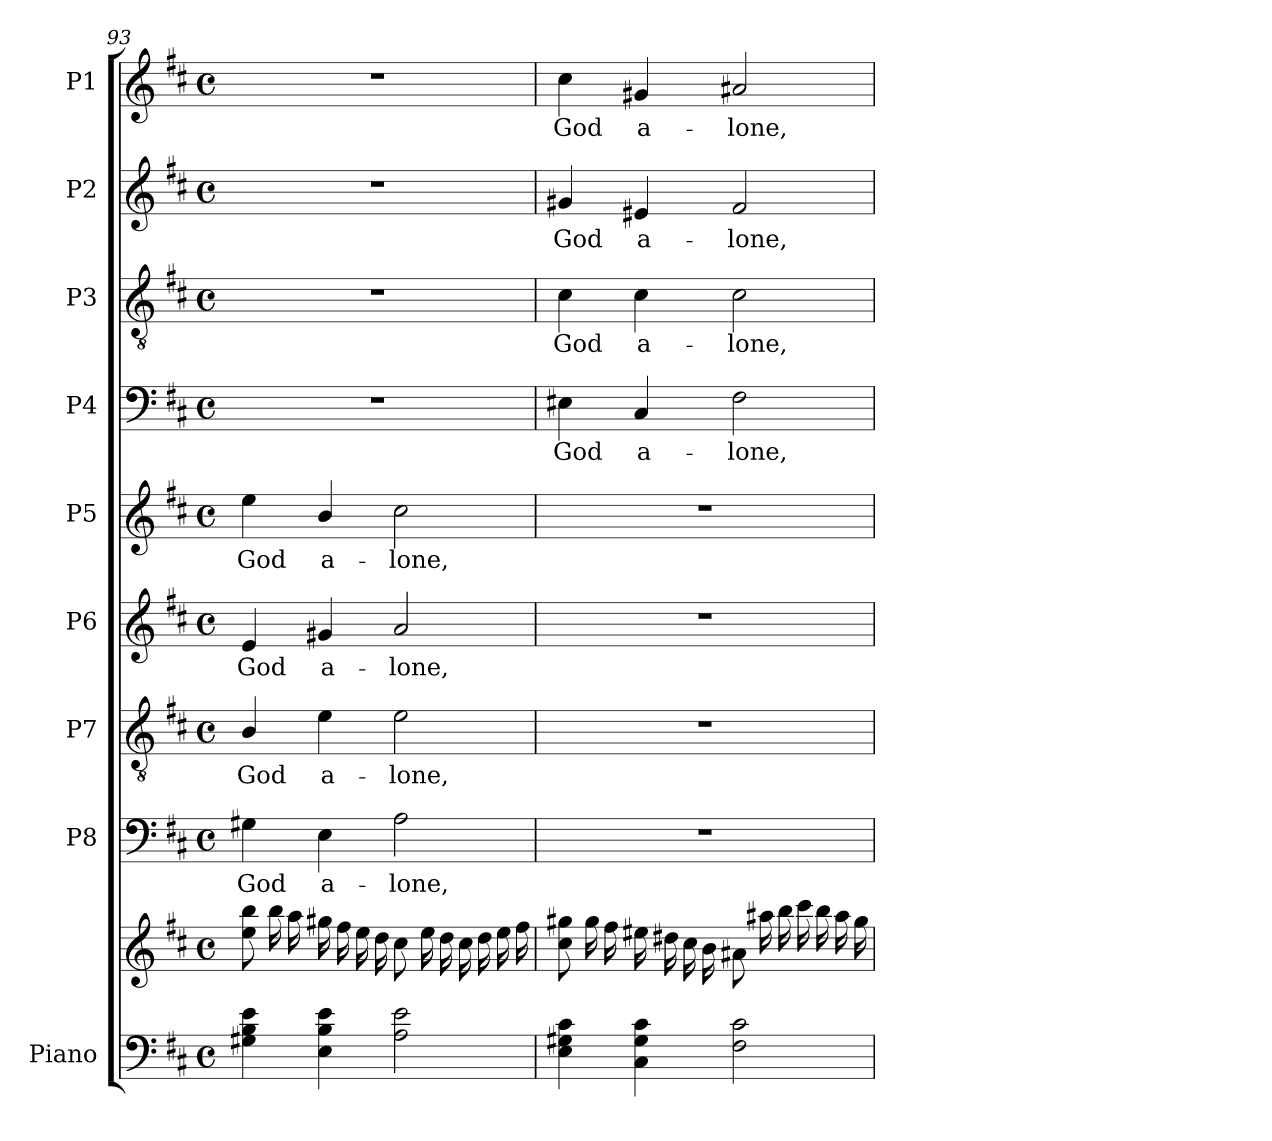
**kern	**kern	**kern	**text	**kern	**text	**kern	**text	**kern	**text	**kern	**text	**kern	**text	**kern	**text	**kern	**text
*part9	*part9	*part8	*part8	*part7	*part7	*part6	*part6	*part5	*part5	*part4	*part4	*part3	*part3	*part2	*part2	*part1	*part1
*staff10	*staff9	*staff8	*staff8	*staff7	*staff7	*staff6	*staff6	*staff5	*staff5	*staff4	*staff4	*staff3	*staff3	*staff2	*staff2	*staff1	*staff1
*I"Piano	*	*I"P8	*	*I"P7	*	*I"P6	*	*I"P5	*	*I"P4	*	*I"P3	*	*I"P2	*	*I"P1	*
*clefF4	*clefG2	*clefF4	*	*clefGv2	*	*clefG2	*	*clefG2	*	*clefF4	*	*clefGv2	*	*clefG2	*	*clefG2	*
*	*	*	*	*ITrd7c12	*	*	*	*	*	*	*	*ITrd7c12	*	*	*	*	*
*k[f#c#]	*k[f#c#]	*k[f#c#]	*	*k[f#c#]	*	*k[f#c#]	*	*k[f#c#]	*	*k[f#c#]	*	*k[f#c#]	*	*k[f#c#]	*	*k[f#c#]	*
*D:	*D:	*D:	*	*D:	*	*D:	*	*D:	*	*D:	*	*D:	*	*D:	*	*D:	*
*M4/4	*M4/4	*M4/4	*	*M4/4	*	*M4/4	*	*M4/4	*	*M4/4	*	*M4/4	*	*M4/4	*	*M4/4	*
*met(c)	*met(c)	*met(c)	*	*met(c)	*	*met(c)	*	*met(c)	*	*met(c)	*	*met(c)	*	*met(c)	*	*met(c)	*
=93	=93	=93	=93	=93	=93	=93	=93	=93	=93	=93	=93	=93	=93	=93	=93	=93	=93
!	!	!	!LO:LY:b:color=#000000	!	!	!	!	!	!	!	!	!	!	!	!	!	!
!	!	!	!	!	!LO:LY:b:color=#000000	!	!	!	!	!	!	!	!	!	!	!	!
!	!	!	!	!	!	!	!LO:LY:b:color=#000000	!	!	!	!	!	!	!	!	!	!
!	!	!	!	!	!	!	!	!	!LO:LY:b:color=#000000	!	!	!	!	!	!	!	!
4G#Xi\ 4Bi 4ei	8eei\ 8bbi	4G#Xi\	God	4BBi/	God	4ei/	God	4eei\	God	1r	.	1r	.	1r	.	1r	.
.	16bbi\	.	.	.	.	.	.	.	.	.	.	.	.	.	.	.	.
.	16aai\	.	.	.	.	.	.	.	.	.	.	.	.	.	.	.	.
!	!	!	!LO:LY:b:color=#000000	!	!	!	!	!	!	!	!	!	!	!	!	!	!
!	!	!	!	!	!LO:LY:b:color=#000000	!	!	!	!	!	!	!	!	!	!	!	!
!	!	!	!	!	!	!	!LO:LY:b:color=#000000	!	!	!	!	!	!	!	!	!	!
!	!	!	!	!	!	!	!	!	!LO:LY:b:color=#000000	!	!	!	!	!	!	!	!
4Ei\ 4Bi 4ei	16gg#Xi\	4Ei\	a-	4Ei\	a-	4g#Xi/	a-	4bi/	a-	.	.	.	.	.	.	.	.
.	16ff#i\	.	.	.	.	.	.	.	.	.	.	.	.	.	.	.	.
.	16eei\	.	.	.	.	.	.	.	.	.	.	.	.	.	.	.	.
.	16ddi\	.	.	.	.	.	.	.	.	.	.	.	.	.	.	.	.
!	!	!	!LO:LY:b:color=#000000	!	!	!	!	!	!	!	!	!	!	!	!	!	!
!	!	!	!	!	!LO:LY:b:color=#000000	!	!	!	!	!	!	!	!	!	!	!	!
!	!	!	!	!	!	!	!LO:LY:b:color=#000000	!	!	!	!	!	!	!	!	!	!
!	!	!	!	!	!	!	!	!	!LO:LY:b:color=#000000	!	!	!	!	!	!	!	!
2Ai\ 2ei	8cc#i\	2Ai\	-lone,	2Ei\	-lone,	2ai/	-lone,	2cc#i\	-lone,	.	.	.	.	.	.	.	.
.	16eei\	.	.	.	.	.	.	.	.	.	.	.	.	.	.	.	.
.	16ddi\	.	.	.	.	.	.	.	.	.	.	.	.	.	.	.	.
.	16cc#i\	.	.	.	.	.	.	.	.	.	.	.	.	.	.	.	.
.	16ddi\	.	.	.	.	.	.	.	.	.	.	.	.	.	.	.	.
.	16eei\	.	.	.	.	.	.	.	.	.	.	.	.	.	.	.	.
.	16ff#i\	.	.	.	.	.	.	.	.	.	.	.	.	.	.	.	.
!!LO:PB:g=z
=94	=94	=94	=94	=94	=94	=94	=94	=94	=94	=94	=94	=94	=94	=94	=94	=94	=94
!	!	!	!	!	!	!	!	!	!	!	!LO:LY:b:color=#000000	!	!	!	!	!	!
!	!	!	!	!	!	!	!	!	!	!	!	!	!LO:LY:b:color=#000000	!	!	!	!
!	!	!	!	!	!	!	!	!	!	!	!	!	!	!	!LO:LY:b:color=#000000	!	!
!	!	!	!	!	!	!	!	!	!	!	!	!	!	!	!	!	!LO:LY:b:color=#000000
4Ei\ 4G#Xi 4c#i	8cc#i\ 8gg#Xi	1r	.	1r	.	1r	.	1r	.	4E#Xi\	God	4C#i\	God	4g#Xi/	God	4cc#i\	God
.	16gg#i\	.	.	.	.	.	.	.	.	.	.	.	.	.	.	.	.
.	16ff#i\	.	.	.	.	.	.	.	.	.	.	.	.	.	.	.	.
!	!	!	!	!	!	!	!	!	!	!	!LO:LY:b:color=#000000	!	!	!	!	!	!
!	!	!	!	!	!	!	!	!	!	!	!	!	!LO:LY:b:color=#000000	!	!	!	!
!	!	!	!	!	!	!	!	!	!	!	!	!	!	!	!LO:LY:b:color=#000000	!	!
!	!	!	!	!	!	!	!	!	!	!	!	!	!	!	!	!	!LO:LY:b:color=#000000
4C#i\ 4G#i 4c#i	16ee#Xi\	.	.	.	.	.	.	.	.	4C#i/	a-	4C#i\	a-	4e#Xi/	a-	4g#Xi/	a-
.	16dd#Xi\	.	.	.	.	.	.	.	.	.	.	.	.	.	.	.	.
.	16cc#i\	.	.	.	.	.	.	.	.	.	.	.	.	.	.	.	.
.	16bi\	.	.	.	.	.	.	.	.	.	.	.	.	.	.	.	.
!	!	!	!	!	!	!	!	!	!	!	!LO:LY:b:color=#000000	!	!	!	!	!	!
!	!	!	!	!	!	!	!	!	!	!	!	!	!LO:LY:b:color=#000000	!	!	!	!
!	!	!	!	!	!	!	!	!	!	!	!	!	!	!	!LO:LY:b:color=#000000	!	!
!	!	!	!	!	!	!	!	!	!	!	!	!	!	!	!	!	!LO:LY:b:color=#000000
2F#i\ 2c#i	8a#Xi\	.	.	.	.	.	.	.	.	2F#i\	-lone,	2C#i\	-lone,	2f#i/	-lone,	2a#Xi/	-lone,
.	16aa#Xi\	.	.	.	.	.	.	.	.	.	.	.	.	.	.	.	.
.	16bbi\	.	.	.	.	.	.	.	.	.	.	.	.	.	.	.	.
.	16ccc#i\	.	.	.	.	.	.	.	.	.	.	.	.	.	.	.	.
.	16bbi\	.	.	.	.	.	.	.	.	.	.	.	.	.	.	.	.
.	16aa#i\	.	.	.	.	.	.	.	.	.	.	.	.	.	.	.	.
.	16gg#i\	.	.	.	.	.	.	.	.	.	.	.	.	.	.	.	.
=	=	=	=	=	=	=	=	=	=	=	=	=	=	=	=	=	=
*-	*-	*-	*-	*-	*-	*-	*-	*-	*-	*-	*-	*-	*-	*-	*-	*-	*-
